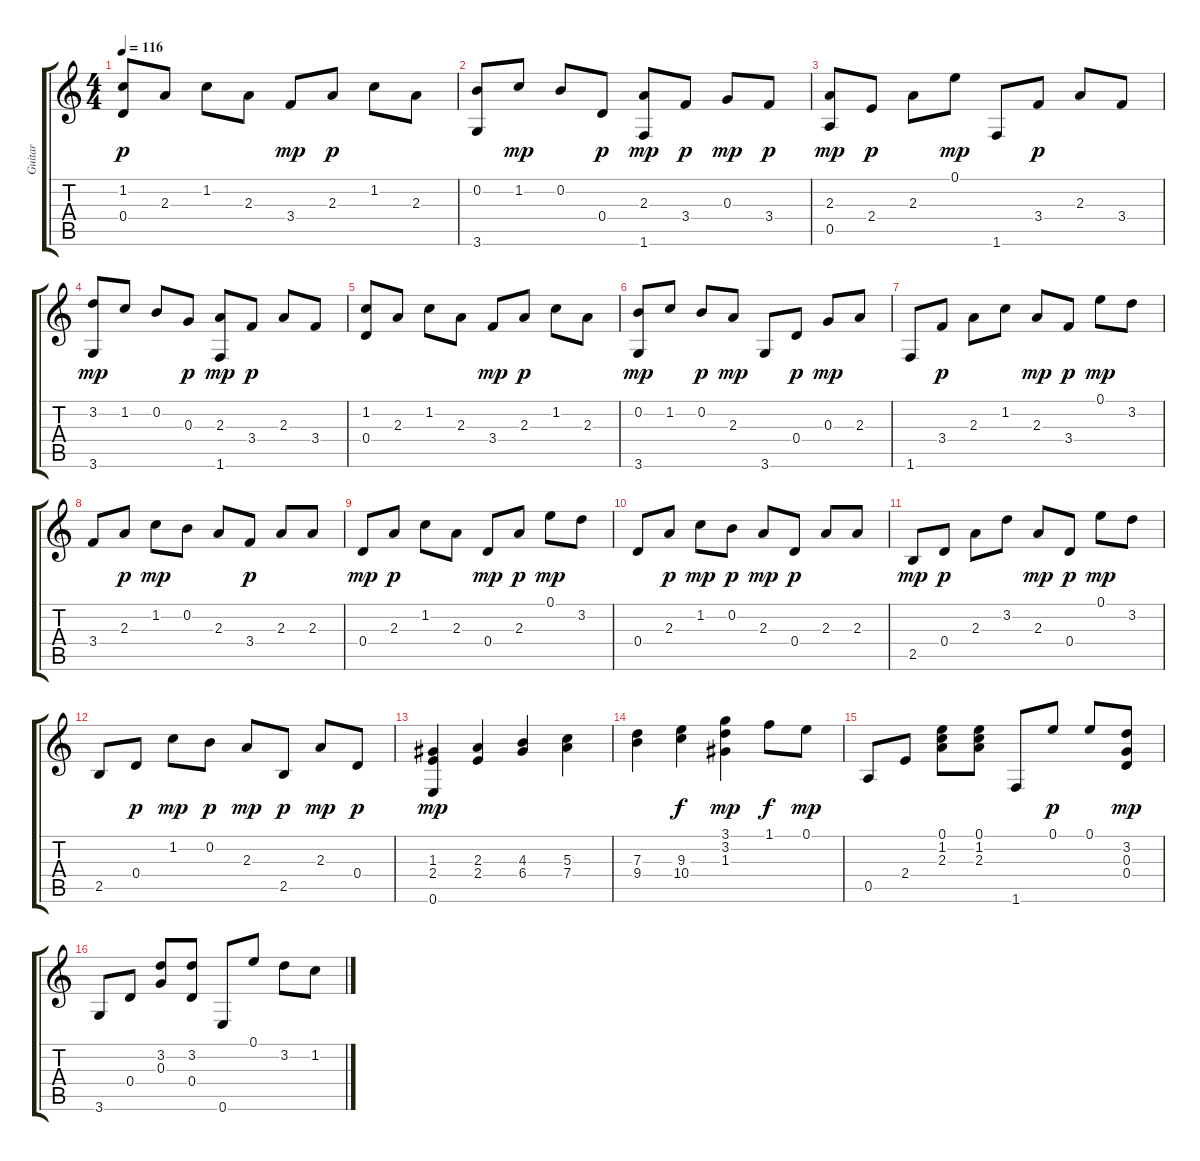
\track ("Guitar" "Guitar") {instrument acousticguitarsteel}
\staff {score tabs}
\tuning (E4 B3 G3 D3 A2 E2) {hide}
\ts (4 4)
\tempo 116
\clef g2
\ks c
(1.2 0.4).8{dy p} 2.3.8 1.2.8 2.3.8 3.4.8{dy mp} 2.3.8{dy p} 1.2.8 2.3.8 |
(0.2 3.6).8 1.2.8{dy mp} 0.2.8 0.4.8{dy p} (2.3 1.6).8{dy mp} 3.4.8{dy p} 0.3.8{dy mp} 3.4.8{dy p} |
(2.3 0.5).8{dy mp} 2.4.8{dy p} 2.3.8 0.1.8{dy mp} 1.6.8 3.4.8{dy p} 2.3.8 3.4.8 |
(3.2 3.6).8{dy mp} 1.2.8 0.2.8 0.3.8{dy p} (2.3 1.6).8{dy mp} 3.4.8{dy p} 2.3.8 3.4.8 |
(1.2 0.4).8 2.3.8 1.2.8 2.3.8 3.4.8{dy mp} 2.3.8{dy p} 1.2.8 2.3.8 |
(0.2 3.6).8{dy mp} 1.2.8 0.2.8{dy p} 2.3.8{dy mp} 3.6.8 0.4.8{dy p} 0.3.8{dy mp} 2.3.8 |
1.6.8 3.4.8{dy p} 2.3.8 1.2.8 2.3.8{dy mp} 3.4.8{dy p} 0.1.8{dy mp} 3.2.8 |
3.4.8 2.3.8{dy p} 1.2.8{dy mp} 0.2.8 2.3.8 3.4.8{dy p} 2.3.8 2.3.8 |
0.4.8{dy mp} 2.3.8{dy p} 1.2.8 2.3.8 0.4.8{dy mp} 2.3.8{dy p} 0.1.8{dy mp} 3.2.8 |
0.4.8 2.3.8{dy p} 1.2.8{dy mp} 0.2.8{dy p} 2.3.8{dy mp} 0.4.8{dy p} 2.3.8 2.3.8 |
2.5.8{dy mp} 0.4.8{dy p} 2.3.8 3.2.8 2.3.8{dy mp} 0.4.8{dy p} 0.1.8{dy mp} 3.2.8 |
2.5.8 0.4.8{dy p} 1.2.8{dy mp} 0.2.8{dy p} 2.3.8{dy mp} 2.5.8{dy p} 2.3.8{dy mp} 0.4.8{dy p} |
(1.3 2.4 0.6).4{dy mp} (2.3 2.4).4 (4.3 6.4).4 (5.3 7.4).4 |
(7.3 9.4).4 (9.3 10.4).4{dy f} (3.1 3.2 1.3).4{dy mp} 1.1.8{dy f} 0.1.8{dy mp} |
0.5.8 2.4.8 (0.1 1.2 2.3).8 (0.1 1.2 2.3).8 1.6.8 0.1.8{dy p} 0.1.8 (3.2 0.3 0.4).8{dy mp} |
3.6.8 0.4.8 (3.2 0.3).8 (3.2 0.4).8 0.6.8 0.1.8 3.2.8 1.2.8
